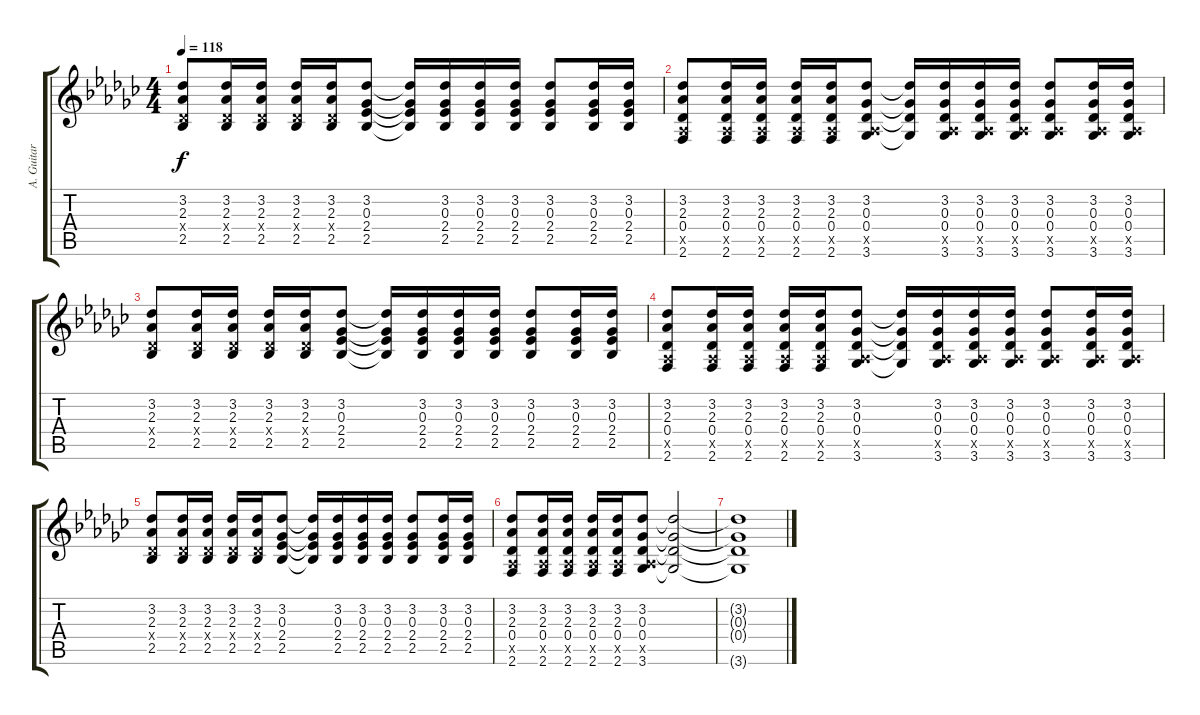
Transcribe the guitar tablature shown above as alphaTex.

\track ("A. Guitar II (12-Strings)" "A. Guitar ") {instrument acousticguitarsteel}
\staff {score tabs}
\tuning (Eb4 Bb3 Gb3 Db3 Ab2 Eb2) {hide}
\ts (4 4)
\tempo 118
\clef g2
\ks gb
(3.2 2.3 0.4{x} 2.5).8{dy f} (3.2 2.3 0.4{x} 2.5).16 (3.2 2.3 0.4{x} 2.5).16 (3.2 2.3 0.4{x} 2.5).16 (3.2 2.3 0.4{x} 2.5).16 (3.2 0.3 2.4 2.5).8 (3.2{t} 0.3{t} 2.4{t} 2.5{t}).16 (3.2 0.3 2.4 2.5).16 (3.2 0.3 2.4 2.5).16 (3.2 0.3 2.4 2.5).16 (3.2 0.3 2.4 2.5).8 (3.2 0.3 2.4 2.5).16 (3.2 0.3 2.4 2.5).16 |
(3.2 2.3 0.4 0.5{x} 2.6).8 (3.2 2.3 0.4 0.5{x} 2.6).16 (3.2 2.3 0.4 0.5{x} 2.6).16 (3.2 2.3 0.4 0.5{x} 2.6).16 (3.2 2.3 0.4 0.5{x} 2.6).16 (3.2 0.3 0.4 0.5{x} 3.6).8 (3.2{t} 0.3{t} 0.4{t} 3.6{t}).16 (3.2 0.3 0.4 0.5{x} 3.6).16 (3.2 0.3 0.4 0.5{x} 3.6).16 (3.2 0.3 0.4 0.5{x} 3.6).16 (3.2 0.3 0.4 0.5{x} 3.6).8 (3.2 0.3 0.4 0.5{x} 3.6).16 (3.2 0.3 0.4 0.5{x} 3.6).16 |
(3.2 2.3 0.4{x} 2.5).8 (3.2 2.3 0.4{x} 2.5).16 (3.2 2.3 0.4{x} 2.5).16 (3.2 2.3 0.4{x} 2.5).16 (3.2 2.3 0.4{x} 2.5).16 (3.2 0.3 2.4 2.5).8 (3.2{t} 0.3{t} 2.4{t} 2.5{t}).16 (3.2 0.3 2.4 2.5).16 (3.2 0.3 2.4 2.5).16 (3.2 0.3 2.4 2.5).16 (3.2 0.3 2.4 2.5).8 (3.2 0.3 2.4 2.5).16 (3.2 0.3 2.4 2.5).16 |
(3.2 2.3 0.4 0.5{x} 2.6).8 (3.2 2.3 0.4 0.5{x} 2.6).16 (3.2 2.3 0.4 0.5{x} 2.6).16 (3.2 2.3 0.4 0.5{x} 2.6).16 (3.2 2.3 0.4 0.5{x} 2.6).16 (3.2 0.3 0.4 0.5{x} 3.6).8 (3.2{t} 0.3{t} 0.4{t} 3.6{t}).16 (3.2 0.3 0.4 0.5{x} 3.6).16 (3.2 0.3 0.4 0.5{x} 3.6).16 (3.2 0.3 0.4 0.5{x} 3.6).16 (3.2 0.3 0.4 0.5{x} 3.6).8 (3.2 0.3 0.4 0.5{x} 3.6).16 (3.2 0.3 0.4 0.5{x} 3.6).16 |
(3.2 2.3 0.4{x} 2.5).8 (3.2 2.3 0.4{x} 2.5).16 (3.2 2.3 0.4{x} 2.5).16 (3.2 2.3 0.4{x} 2.5).16 (3.2 2.3 0.4{x} 2.5).16 (3.2 0.3 2.4 2.5).8 (3.2{t} 0.3{t} 2.4{t} 2.5{t}).16 (3.2 0.3 2.4 2.5).16 (3.2 0.3 2.4 2.5).16 (3.2 0.3 2.4 2.5).16 (3.2 0.3 2.4 2.5).8 (3.2 0.3 2.4 2.5).16 (3.2 0.3 2.4 2.5).16 |
(3.2 2.3 0.4 0.5{x} 2.6).8 (3.2 2.3 0.4 0.5{x} 2.6).16 (3.2 2.3 0.4 0.5{x} 2.6).16 (3.2 2.3 0.4 0.5{x} 2.6).16 (3.2 2.3 0.4 0.5{x} 2.6).16 (3.2 0.3 0.4 0.5{x} 3.6).8 (3.2{t} 0.3{t} 0.4{t} 3.6{t}).2 |
(3.2{t} 0.3{t} 0.4{t} 3.6{t}).1
